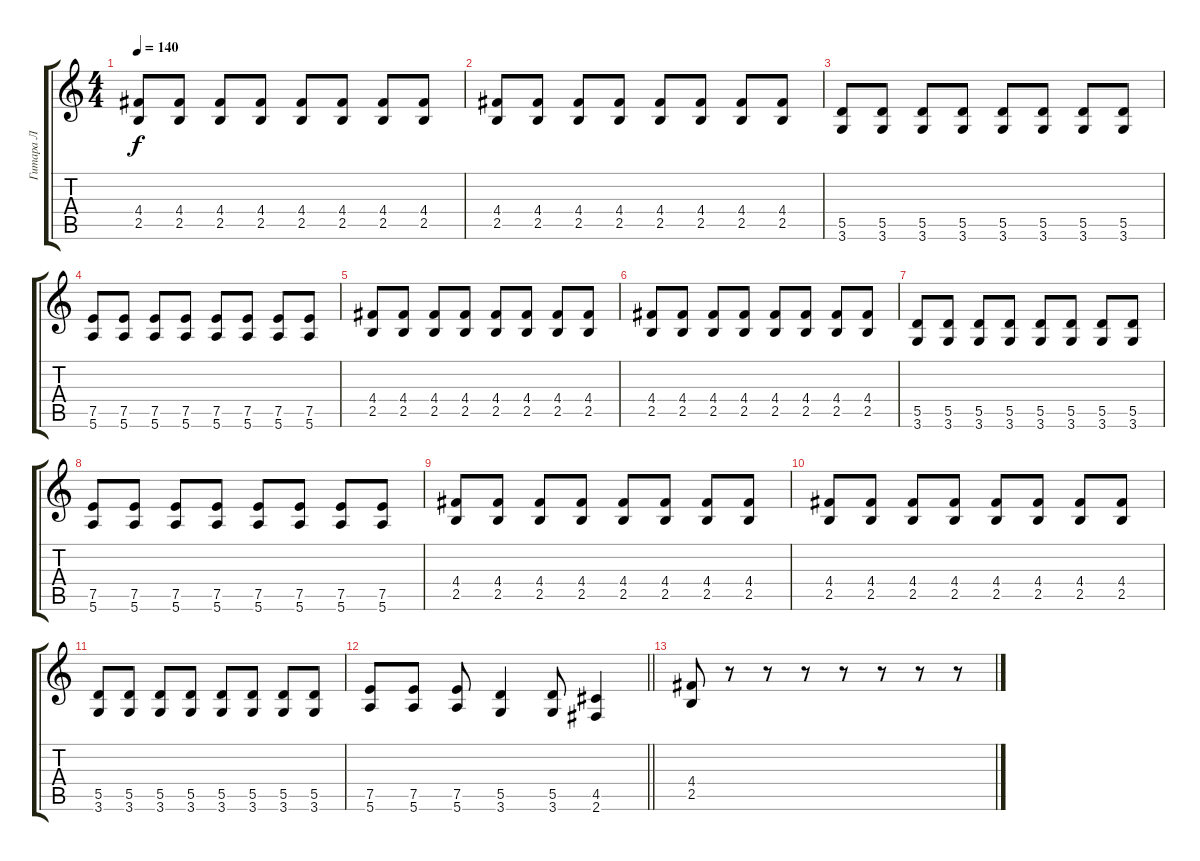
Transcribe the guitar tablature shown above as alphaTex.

\track ("Гитара Л" "Гитара Л") {instrument overdrivenguitar}
\staff {score tabs}
\tuning (E4 B3 G3 D3 A2 E2) {hide}
\ts (4 4)
\tempo 140
\clef g2
\ks c
(4.4 2.5).8{dy f} (4.4 2.5).8 (4.4 2.5).8 (4.4 2.5).8 (4.4 2.5).8 (4.4 2.5).8 (4.4 2.5).8 (4.4 2.5).8 |
(4.4 2.5).8 (4.4 2.5).8 (4.4 2.5).8 (4.4 2.5).8 (4.4 2.5).8 (4.4 2.5).8 (4.4 2.5).8 (4.4 2.5).8 |
(5.5 3.6).8 (5.5 3.6).8 (5.5 3.6).8 (5.5 3.6).8 (5.5 3.6).8 (5.5 3.6).8 (5.5 3.6).8 (5.5 3.6).8 |
(7.5 5.6).8 (7.5 5.6).8 (7.5 5.6).8 (7.5 5.6).8 (7.5 5.6).8 (7.5 5.6).8 (7.5 5.6).8 (7.5 5.6).8 |
(4.4 2.5).8 (4.4 2.5).8 (4.4 2.5).8 (4.4 2.5).8 (4.4 2.5).8 (4.4 2.5).8 (4.4 2.5).8 (4.4 2.5).8 |
(4.4 2.5).8 (4.4 2.5).8 (4.4 2.5).8 (4.4 2.5).8 (4.4 2.5).8 (4.4 2.5).8 (4.4 2.5).8 (4.4 2.5).8 |
(5.5 3.6).8 (5.5 3.6).8 (5.5 3.6).8 (5.5 3.6).8 (5.5 3.6).8 (5.5 3.6).8 (5.5 3.6).8 (5.5 3.6).8 |
(7.5 5.6).8 (7.5 5.6).8 (7.5 5.6).8 (7.5 5.6).8 (7.5 5.6).8 (7.5 5.6).8 (7.5 5.6).8 (7.5 5.6).8 |
(4.4 2.5).8 (4.4 2.5).8 (4.4 2.5).8 (4.4 2.5).8 (4.4 2.5).8 (4.4 2.5).8 (4.4 2.5).8 (4.4 2.5).8 |
(4.4 2.5).8 (4.4 2.5).8 (4.4 2.5).8 (4.4 2.5).8 (4.4 2.5).8 (4.4 2.5).8 (4.4 2.5).8 (4.4 2.5).8 |
(5.5 3.6).8 (5.5 3.6).8 (5.5 3.6).8 (5.5 3.6).8 (5.5 3.6).8 (5.5 3.6).8 (5.5 3.6).8 (5.5 3.6).8 |
\barLineRight lightlight
(7.5 5.6).8 (7.5 5.6).8 (7.5 5.6).8 (5.5 3.6).4 (5.5 3.6).8 (4.5 2.6).4 |
(4.4 2.5).8 r.8 r.8 r.8 r.8 r.8 r.8 r.8
